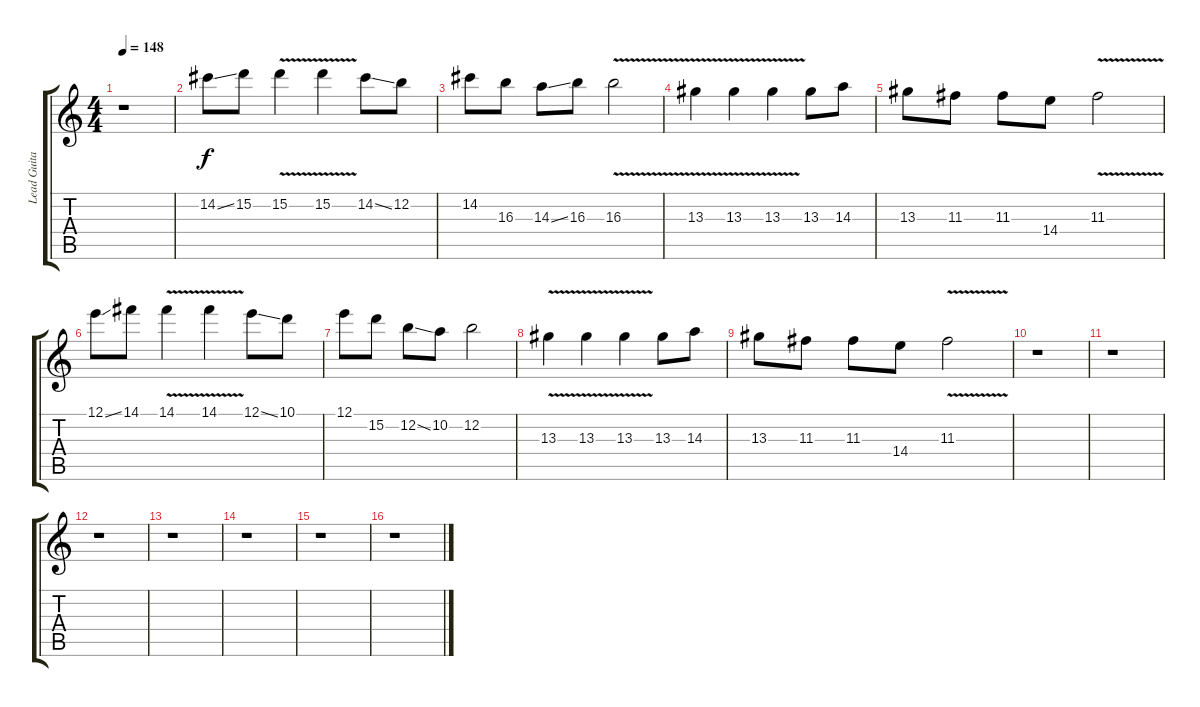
\track ("Lead Guitar 2" "Lead Guita") {instrument distortionguitar}
\staff {score tabs}
\tuning (E4 B3 G3 D3 A2 E2) {hide}
\ts (4 4)
\tempo 148
\clef g2
\ks c
r.1{dy f} |
14.2{ss}.8{volume 8} 15.2.8 15.2{v}.4 15.2{v}.4 14.2{ss}.8 12.2.8 |
14.2.8 16.3.8 14.3{ss}.8 16.3.8 16.3{v}.2 |
13.3{v}.4 13.3{v}.4 13.3{v}.4 13.3.8 14.3.8 |
13.3.8 11.3.8 11.3.8 14.4.8 11.3{v}.2 |
12.1{ss}.8 14.1.8 14.1{v}.4 14.1{v}.4 12.1{ss}.8 10.1.8 |
12.1.8 15.2.8 12.2{ss}.8 10.2.8 12.2.2 |
13.3{v}.4 13.3{v}.4 13.3{v}.4 13.3.8 14.3.8 |
13.3.8 11.3.8 11.3.8 14.4.8 11.3{v}.2 |
r.1 |
r.1 |
r.1 |
r.1 |
r.1 |
r.1 |
r.1
